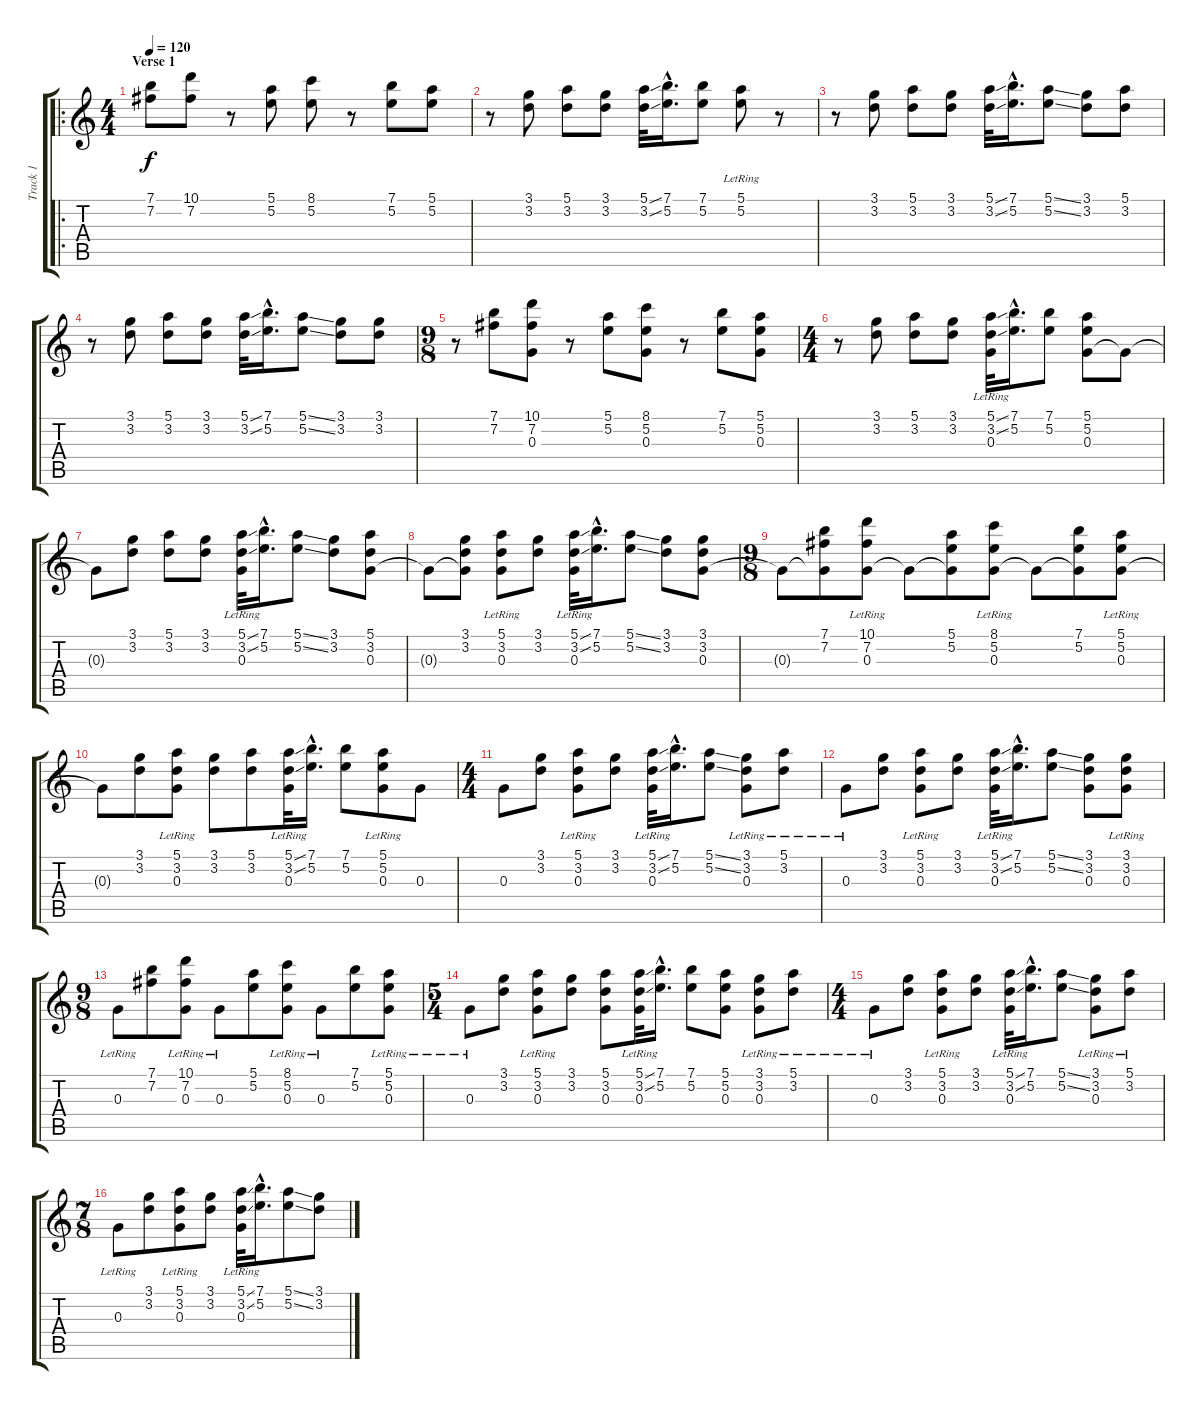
\track ("Track 1" "Track 1") {instrument electricguitarclean}
\staff {score tabs}
\tuning (E4 B3 G3 D3 A2 E2) {hide}
\ro
\ts (4 4)
\section ("" "Verse 1")
\tempo 120
\clef g2
\ks c
(7.1 7.2).8{dy f instrument electricguitarclean} (10.1 7.2).8 r.8 (5.1 5.2).8 (8.1 5.2).8 r.8 (7.1 5.2).8 (5.1 5.2).8 |
r.8 (3.1 3.2).8 (5.1 3.2).8 (3.1 3.2).8 (5.1{ss} 3.2{ss}).32 (7.1{hac} 5.2{hac}).16{d} (7.1 5.2).8 (5.1{lr} 5.2{lr}).8 r.8 |
r.8 (3.1 3.2).8 (5.1 3.2).8 (3.1 3.2).8 (5.1{ss} 3.2{ss}).32 (7.1{hac} 5.2{hac}).16{d} (5.1{ss} 5.2{ss}).8 (3.1 3.2).8 (5.1 3.2).8 |
r.8 (3.1 3.2).8 (5.1 3.2).8 (3.1 3.2).8 (5.1{ss} 3.2{ss}).32 (7.1{hac} 5.2{hac}).16{d} (5.1{ss} 5.2{ss}).8 (3.1 3.2).8 (3.1 3.2).8 |
\ts (9 8)
r.8 (7.1 7.2).8 (10.1 7.2 0.3).8 r.8 (5.1 5.2).8 (8.1 5.2 0.3).8 r.8 (7.1 5.2).8 (5.1 5.2 0.3).8 |
\ts (4 4)
r.8 (3.1 3.2).8 (5.1 3.2).8 (3.1 3.2).8 (5.1{ss} 3.2{ss} 0.3{lr}).32 (7.1{hac} 5.2{hac}).16{d} (7.1 5.2).8 (5.1 5.2 0.3).8 0.3{t}.8 |
0.3{t}.8 (3.1 3.2).8 (5.1 3.2).8 (3.1 3.2).8 (5.1{ss} 3.2{ss} 0.3{lr}).32 (7.1{hac} 5.2{hac}).16{d} (5.1{ss} 5.2{ss}).8 (3.1 3.2).8 (5.1 3.2 0.3).8 |
0.3{t}.8 (3.1 3.2 0.3{t}).8 (5.1 3.2 0.3{lr}).8 (3.1 3.2).8 (5.1{ss} 3.2{ss} 0.3{lr}).32 (7.1{hac} 5.2{hac}).16{d} (5.1{ss} 5.2{ss}).8 (3.1 3.2).8 (3.1 3.2 0.3).8 |
\ts (9 8)
0.3{t}.8 (7.1 7.2 0.3{t}).8 (10.1{lr} 7.2{lr} 0.3).8 0.3{t}.8 (5.1 5.2 0.3{t}).8 (8.1{lr} 5.2{lr} 0.3).8 0.3{t}.8 (7.1 5.2 0.3{t}).8 (5.1{lr} 5.2{lr} 0.3).8 |
0.3{t}.8 (3.1 3.2).8 (5.1 3.2 0.3{lr}).8 (3.1 3.2).8 (5.1 3.2).8 (5.1{ss} 3.2{ss} 0.3{lr}).32 (7.1{hac} 5.2{hac}).16{d} (7.1 5.2).8 (5.1{lr} 5.2{lr} 0.3).8 0.3.8 |
\ts (4 4)
0.3.8 (3.1 3.2).8 (5.1 3.2 0.3{lr}).8 (3.1 3.2).8 (5.1{ss} 3.2{ss} 0.3{lr}).32 (7.1{hac} 5.2{hac}).16{d} (5.1{ss} 5.2{ss}).8 (3.1 3.2 0.3{lr}).8 (5.1{lr} 3.2{lr}).8 |
0.3{lr}.8 (3.1 3.2).8 (5.1 3.2 0.3{lr}).8 (3.1 3.2).8 (5.1{ss} 3.2{ss} 0.3{lr}).32 (7.1{hac} 5.2{hac}).16{d} (5.1{ss} 5.2{ss}).8 (3.1 3.2 0.3).8 (3.1{lr} 3.2{lr} 0.3).8 |
\ts (9 8)
0.3{lr}.8 (7.1 7.2).8 (10.1{lr} 7.2{lr} 0.3).8 0.3{lr}.8 (5.1 5.2).8 (8.1{lr} 5.2{lr} 0.3).8 0.3{lr}.8 (7.1 5.2).8 (5.1{lr} 5.2{lr} 0.3).8 |
\ts (5 4)
0.3{lr}.8 (3.1 3.2).8 (5.1 3.2 0.3{lr}).8 (3.1 3.2).8 (5.1 3.2 0.3).8 (5.1{ss} 3.2{ss} 0.3{lr}).32 (7.1{hac} 5.2{hac}).16{d} (7.1 5.2).8 (5.1 5.2 0.3).8 (3.1 3.2 0.3{lr}).8 (5.1{lr} 3.2{lr}).8 |
\ts (4 4)
0.3{lr}.8 (3.1 3.2).8 (5.1 3.2 0.3{lr}).8 (3.1 3.2).8 (5.1{ss} 3.2{ss} 0.3{lr}).32 (7.1{hac} 5.2{hac}).16{d} (5.1{ss} 5.2{ss}).8 (3.1 3.2 0.3{lr}).8 (5.1{lr} 3.2{lr}).8 |
\ts (7 8)
0.3{lr}.8 (3.1 3.2).8 (5.1 3.2 0.3{lr}).8 (3.1 3.2).8 (5.1{ss} 3.2{ss} 0.3{lr}).32 (7.1{hac} 5.2{hac}).16{d} (5.1{ss} 5.2{ss}).8 (3.1 3.2).8
